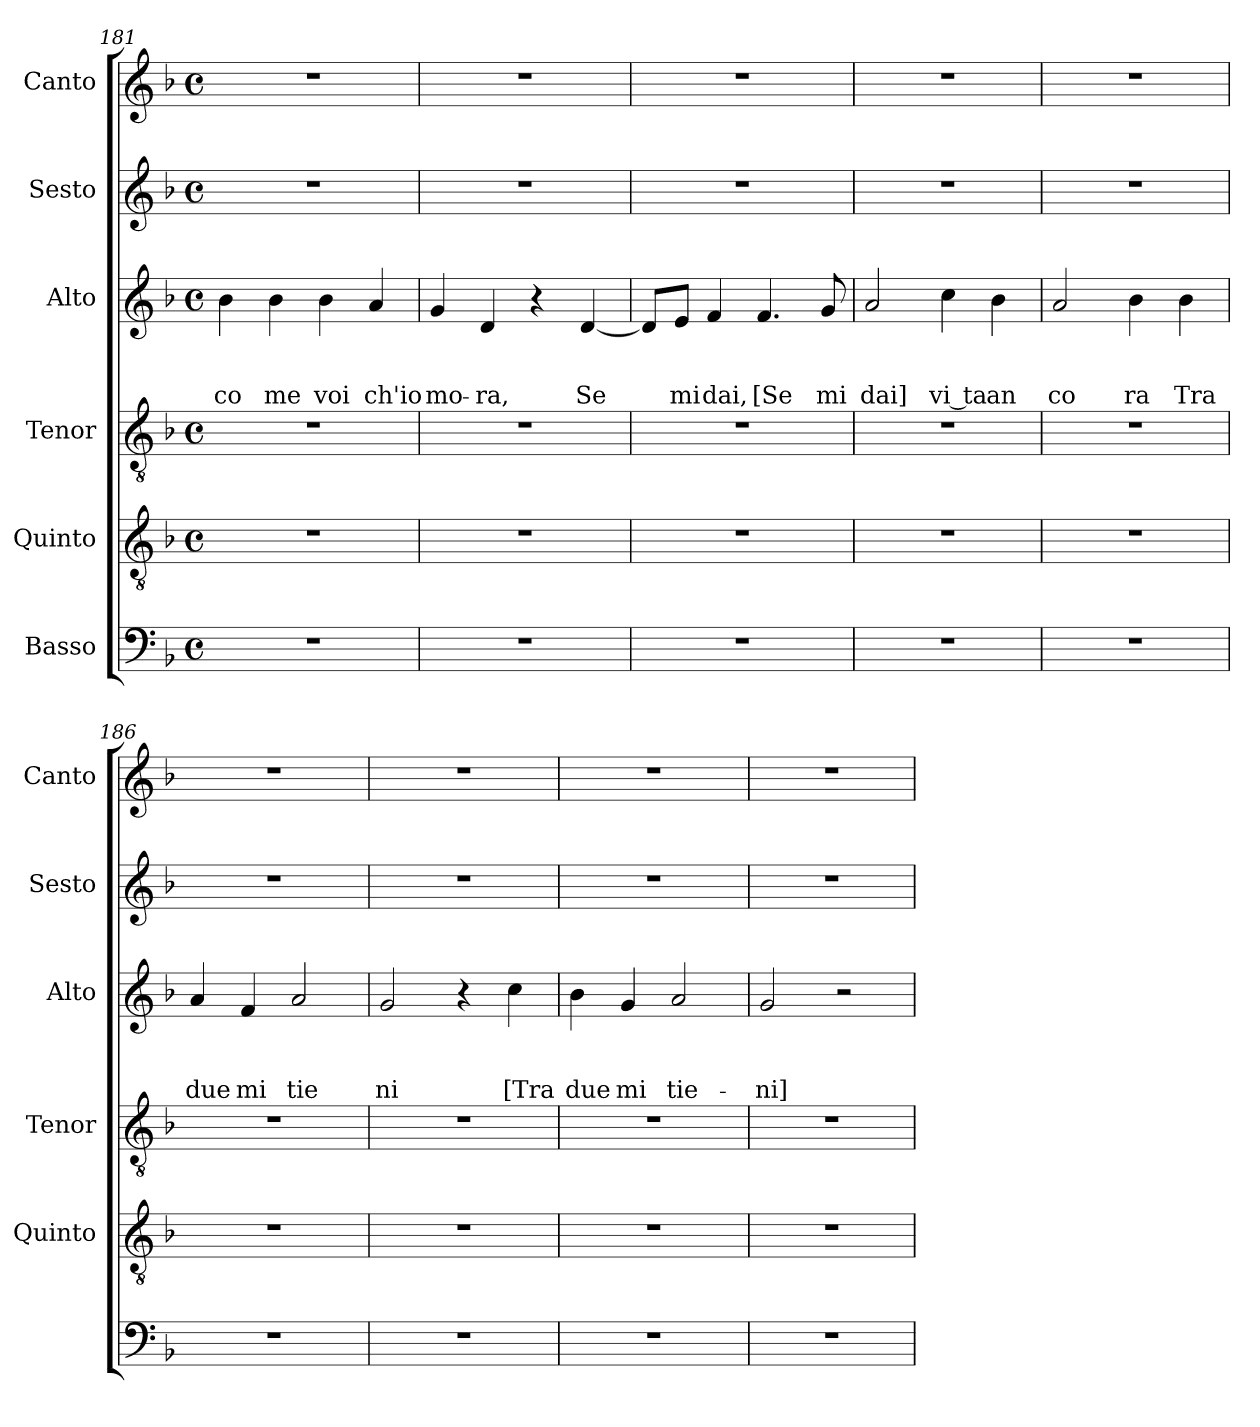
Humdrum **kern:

**kern	**kern	**kern	**kern	**text	**text	**text	**kern	**kern
*part6	*part5	*part4	*part3	*part3	*part3	*part3	*part2	*part1
*staff6	*staff5	*staff4	*staff3	*staff3	*staff3	*staff3	*staff2	*staff1
*I"Basso	*I"Quinto	*I"Tenor	*I"Alto	*	*	*	*I"Sesto	*I"Canto
*	*I'Quinto	*I'Tenor	*I'Alto	*	*	*	*I'Sesto	*I'Canto
*clefF4	*clefGv2	*clefGv2	*clefG2	*	*	*	*clefG2	*clefG2
*k[b-]	*k[b-]	*k[b-]	*k[b-]	*	*	*	*k[b-]	*k[b-]
*F:	*F:	*F:	*F:	*	*	*	*F:	*F:
*M4/4	*M4/4	*M4/4	*M4/4	*	*	*	*M4/4	*M4/4
*met(c)	*met(c)	*met(c)	*met(c)	*	*	*	*met(c)	*met(c)
=181	=181	=181	=181	=181	=181	=181	=181	=181
!	!	!	!	!	!	!LO:LY:b	!	!
1r	1r	1r	4b-\	.	.	co	1r	1r
!	!	!	!	!	!	!LO:LY:b	!	!
.	.	.	4b-\	.	.	me	.	.
!	!	!	!	!	!	!LO:LY:b	!	!
.	.	.	4b-\	.	.	voi	.	.
!	!	!	!	!	!	!LO:LY:b	!	!
.	.	.	4a/	.	.	ch'io	.	.
=182	=182	=182	=182	=182	=182	=182	=182	=182
!	!	!	!	!	!	!LO:LY:b	!	!
1r	1r	1r	4g/	.	.	mo-	1r	1r
!	!	!	!	!	!	!LO:LY:b	!	!
.	.	.	4d/	.	.	-ra,	.	.
.	.	.	4r	.	.	.	.	.
!	!	!	!	!	!	!LO:LY:b	!	!
.	.	.	[<4d/	.	.	Se	.	.
=183	=183	=183	=183	=183	=183	=183	=183	=183
1r	1r	1r	8d/L]	.	.	.	1r	1r
!	!	!	!	!	!	!LO:LY:b	!	!
.	.	.	8e/J	.	.	mi	.	.
!	!	!	!	!	!	!LO:LY:b	!	!
.	.	.	4f/	.	.	dai,	.	.
!	!	!	!	!	!	!LO:LY:b	!	!
.	.	.	4.f/	.	.	[Se	.	.
!	!	!	!	!	!	!LO:LY:b	!	!
.	.	.	8g/	.	.	mi	.	.
=184	=184	=184	=184	=184	=184	=184	=184	=184
!	!	!	!	!	!	!LO:LY:b	!	!
1r	1r	1r	2a/	.	.	dai]	1r	1r
!	!	!	!	!	!	!LO:LY:b	!	!
.	.	.	4cc\	.	.	vi ta	.	.
!	!	!	!	!	!	!LO:LY:b	!	!
.	.	.	4b-\	.	.	an	.	.
=185	=185	=185	=185	=185	=185	=185	=185	=185
!	!	!	!	!	!	!LO:LY:b	!	!
1r	1r	1r	2a/	.	.	co	1r	1r
!	!	!	!	!	!	!LO:LY:b	!	!
.	.	.	4b-\	.	.	ra	.	.
!	!	!	!	!	!	!LO:LY:b	!	!
.	.	.	4b-\	.	.	Tra	.	.
=186	=186	=186	=186	=186	=186	=186	=186	=186
!	!	!	!	!	!	!LO:LY:b	!	!
1r	1r	1r	4a/	.	.	due	1r	1r
!	!	!	!	!	!	!LO:LY:b	!	!
.	.	.	4f/	.	.	mi	.	.
!	!	!	!	!	!	!LO:LY:b	!	!
.	.	.	2a/	.	.	tie	.	.
=187	=187	=187	=187	=187	=187	=187	=187	=187
!	!	!	!	!	!	!LO:LY:b	!	!
1r	1r	1r	2g/	.	.	ni	1r	1r
.	.	.	4r	.	.	.	.	.
!	!	!	!	!	!	!LO:LY:b	!	!
.	.	.	4cc\	.	.	[Tra	.	.
!!LO:LB:g=z
=188	=188	=188	=188	=188	=188	=188	=188	=188
!	!	!	!	!	!	!LO:LY:b	!	!
1r	1r	1r	4b-\	.	.	due	1r	1r
!	!	!	!	!	!	!LO:LY:b	!	!
.	.	.	4g/	.	.	mi	.	.
!	!	!	!	!	!	!LO:LY:b	!	!
.	.	.	2a/	.	.	tie-	.	.
=189	=189	=189	=189	=189	=189	=189	=189	=189
!	!	!	!	!	!	!LO:LY:b	!	!
1r	1r	1r	2g/	.	.	-ni]	1r	1r
.	.	.	2r	.	.	.	.	.
=	=	=	=	=	=	=	=	=
*-	*-	*-	*-	*-	*-	*-	*-	*-
